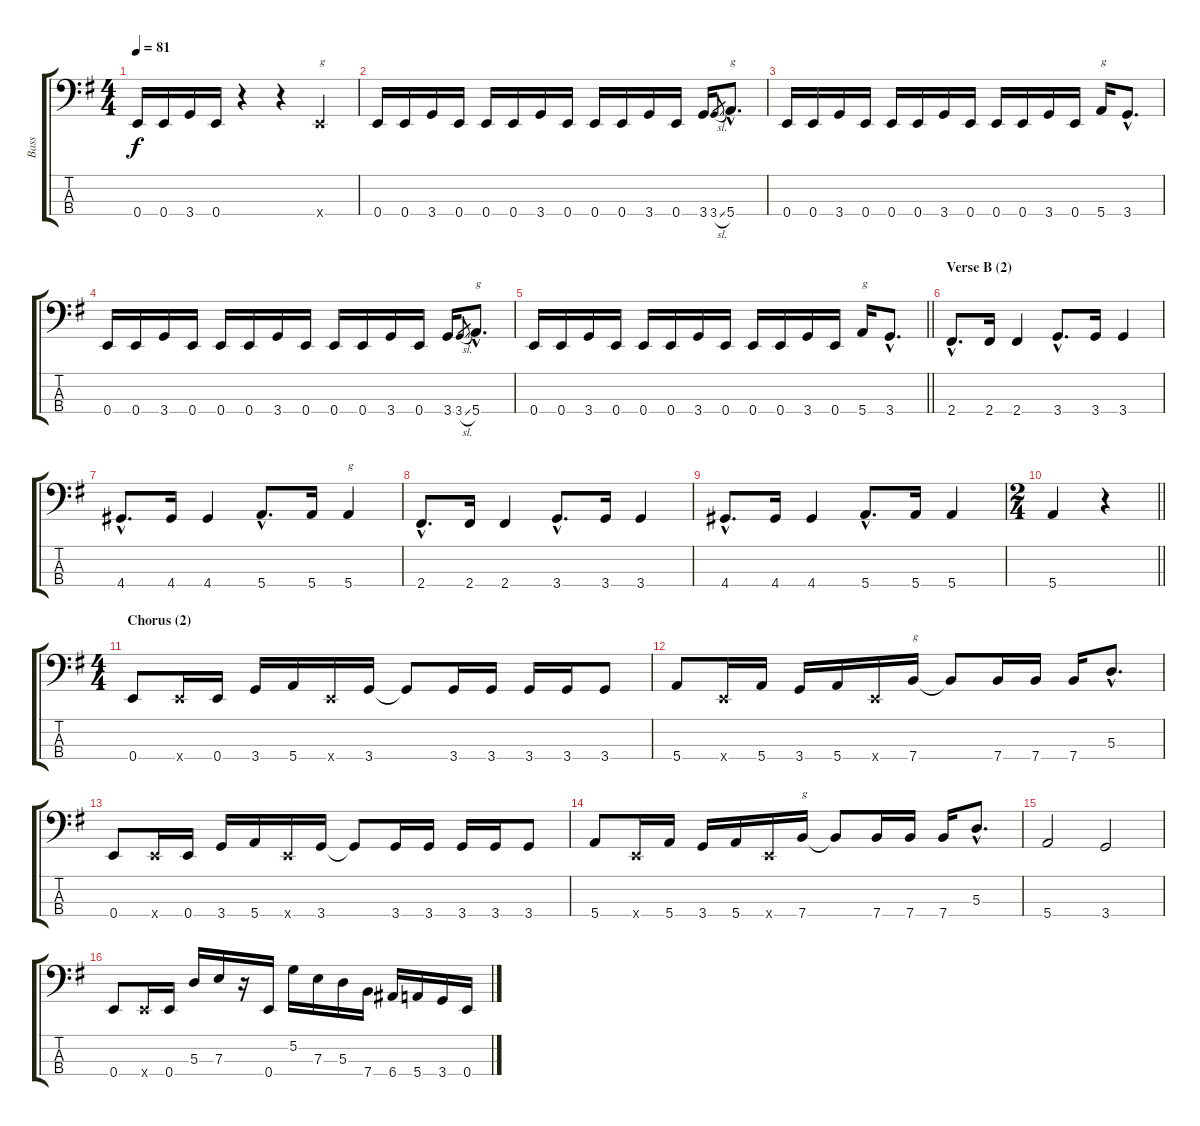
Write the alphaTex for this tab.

\track ("Bass" "Bass") {instrument electricbasspick}
\staff {score tabs}
\tuning (G2 D2 A1 E1) {hide}
\ts (4 4)
\tempo 81
\clef f4
\ks g
0.4.16{dy f} 0.4.16 3.4.16 0.4.16 r.4 r.4 0.4{x}.4{txt "g"} |
0.4.16 0.4.16 3.4.16 0.4.16 0.4.16 0.4.16 3.4.16 0.4.16 0.4.16 0.4.16 3.4.16 0.4.16 3.4.16 3.4{sl}.8{gr} 5.4{hac}.8{d txt "g"} |
0.4.16 0.4.16 3.4.16 0.4.16 0.4.16 0.4.16 3.4.16 0.4.16 0.4.16 0.4.16 3.4.16 0.4.16 5.4.16{txt "g"} 3.4{hac}.8{d} |
0.4.16 0.4.16 3.4.16 0.4.16 0.4.16 0.4.16 3.4.16 0.4.16 0.4.16 0.4.16 3.4.16 0.4.16 3.4.16 3.4{sl}.8{gr} 5.4{hac}.8{d txt "g"} |
\barLineRight lightlight
0.4.16 0.4.16 3.4.16 0.4.16 0.4.16 0.4.16 3.4.16 0.4.16 0.4.16 0.4.16 3.4.16 0.4.16 5.4.16{txt "g"} 3.4{hac}.8{d} |
\section ("" "Verse B (2)")
2.4{hac}.8{d} 2.4.16 2.4.4 3.4{hac}.8{d} 3.4.16 3.4.4 |
4.4{hac}.8{d} 4.4.16 4.4.4 5.4{hac}.8{d} 5.4.16 5.4.4{txt "g"} |
2.4{hac}.8{d} 2.4.16 2.4.4 3.4{hac}.8{d} 3.4.16 3.4.4 |
4.4{hac}.8{d} 4.4.16 4.4.4 5.4{hac}.8{d} 5.4.16 5.4.4 |
\ts (2 4)
\barLineRight lightlight
5.4.4 r.4 |
\ts (4 4)
\section ("" "Chorus (2)")
0.4.8 0.4{x}.16 0.4.16 3.4.16 5.4.16 0.4{x}.16 3.4.16 3.4{t}.8 3.4.16 3.4.16 3.4.16 3.4.16 3.4.8 |
5.4.8 0.4{x}.16 5.4.16 3.4.16 5.4.16 0.4{x}.16 7.4.16{txt "g"} 7.4{t}.8 7.4.16 7.4.16 7.4.16 5.3{hac}.8{d} |
0.4.8 0.4{x}.16 0.4.16 3.4.16 5.4.16 0.4{x}.16 3.4.16 3.4{t}.8 3.4.16 3.4.16 3.4.16 3.4.16 3.4.8 |
5.4.8 0.4{x}.16 5.4.16 3.4.16 5.4.16 0.4{x}.16 7.4.16{txt "g"} 7.4{t}.8 7.4.16 7.4.16 7.4.16 5.3{hac}.8{d} |
5.4.2 3.4.2 |
0.4.8 0.4{x}.16 0.4.16 5.3.16 7.3.16 r.16 0.4.16 5.2.16 7.3.16 5.3.16 7.4.16 6.4.16 5.4.16 3.4.16 0.4.16
